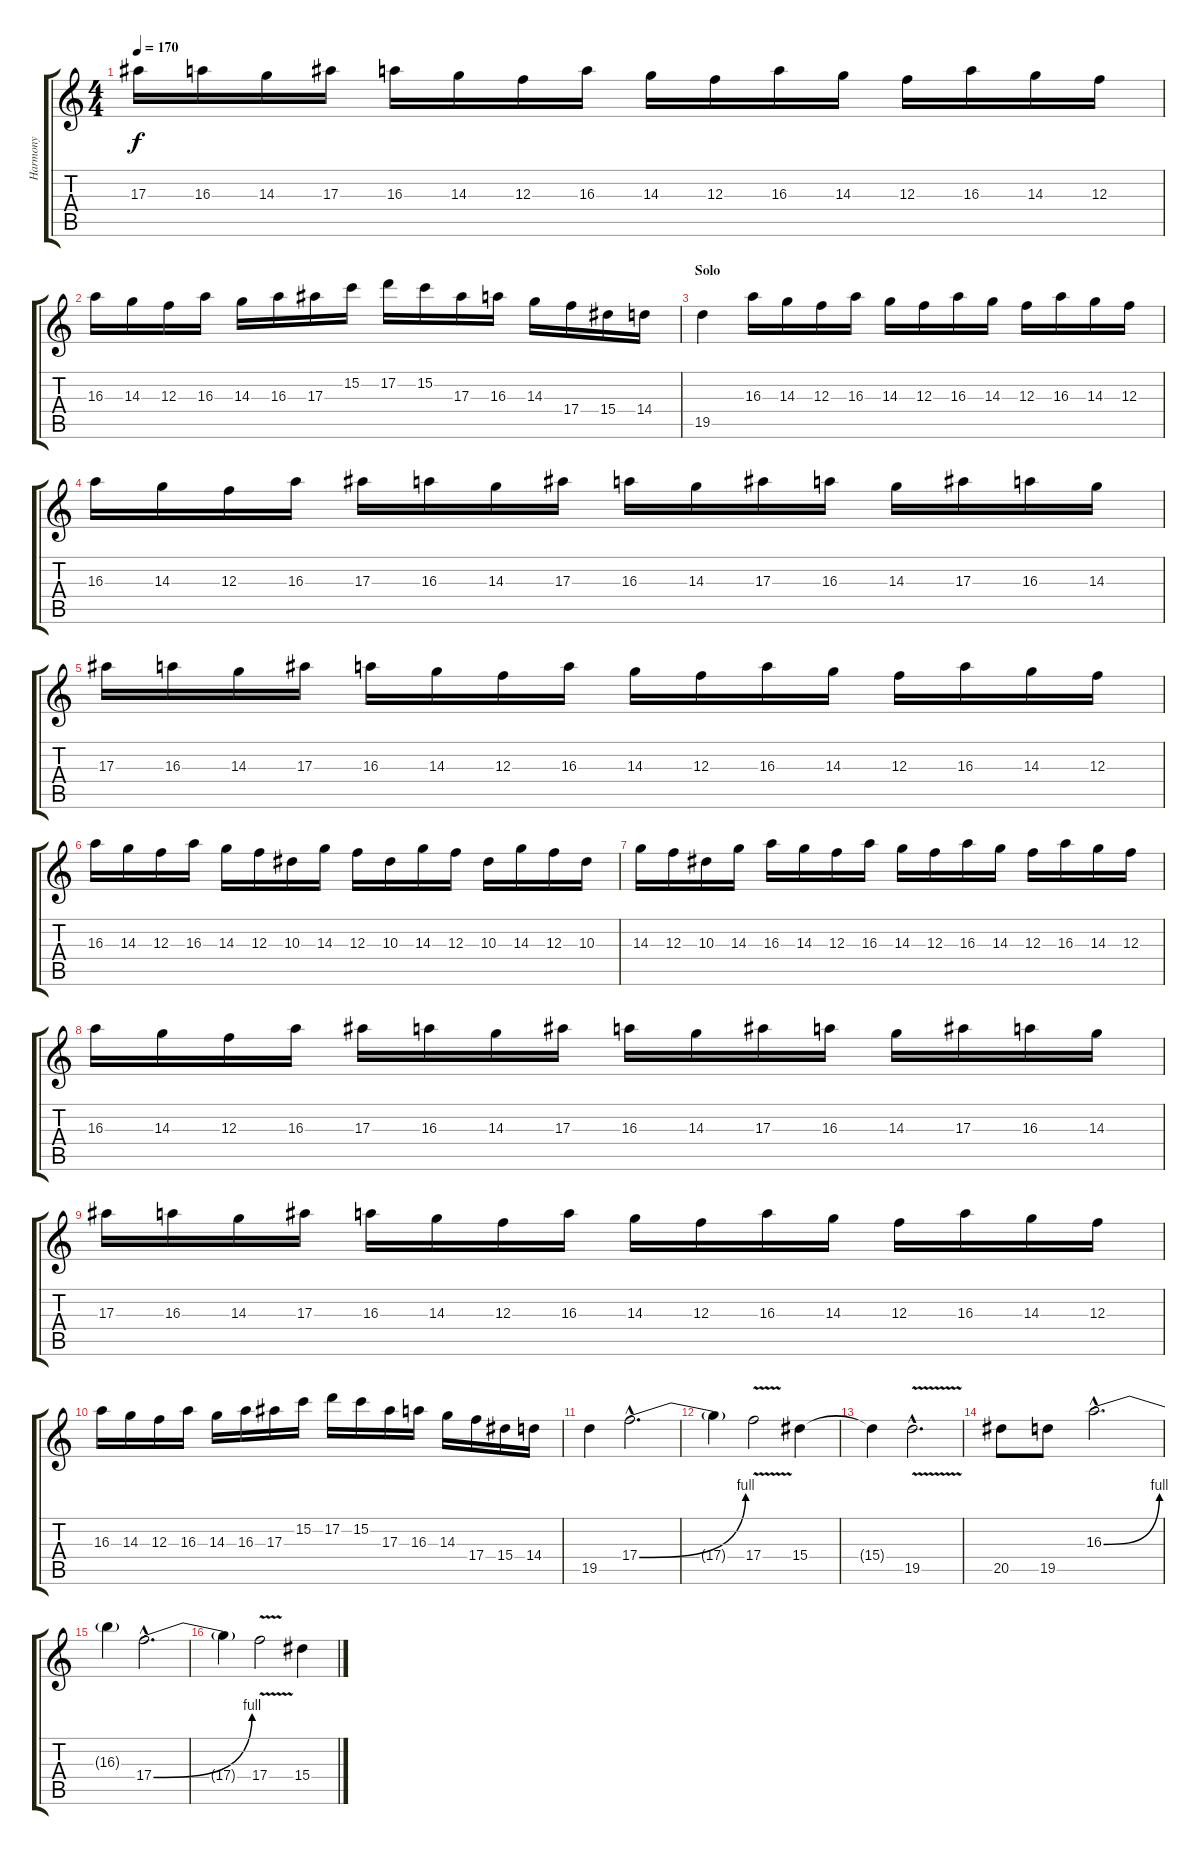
\track ("Harmony" "Harmony") {instrument overdrivenguitar}
\staff {score tabs}
\tuning (D4 A3 F3 C3 G2 D2) {hide}
\ts (4 4)
\tempo 170
\clef g2
\ks c
17.3.16{dy f} 16.3.16 14.3.16 17.3.16 16.3.16 14.3.16 12.3.16 16.3.16 14.3.16 12.3.16 16.3.16 14.3.16 12.3.16 16.3.16 14.3.16 12.3.16 |
16.3.16 14.3.16 12.3.16 16.3.16 14.3.16 16.3.16 17.3.16 15.2.16 17.2.16 15.2.16 17.3.16 16.3.16 14.3.16 17.4.16 15.4.16 14.4.16 |
\section ("" "Solo")
19.5.4 16.3.16 14.3.16 12.3.16 16.3.16 14.3.16 12.3.16 16.3.16 14.3.16 12.3.16 16.3.16 14.3.16 12.3.16 |
16.3.16 14.3.16 12.3.16 16.3.16 17.3.16 16.3.16 14.3.16 17.3.16 16.3.16 14.3.16 17.3.16 16.3.16 14.3.16 17.3.16 16.3.16 14.3.16 |
17.3.16 16.3.16 14.3.16 17.3.16 16.3.16 14.3.16 12.3.16 16.3.16 14.3.16 12.3.16 16.3.16 14.3.16 12.3.16 16.3.16 14.3.16 12.3.16 |
16.3.16 14.3.16 12.3.16 16.3.16 14.3.16 12.3.16 10.3.16 14.3.16 12.3.16 10.3.16 14.3.16 12.3.16 10.3.16 14.3.16 12.3.16 10.3.16 |
14.3.16 12.3.16 10.3.16 14.3.16 16.3.16 14.3.16 12.3.16 16.3.16 14.3.16 12.3.16 16.3.16 14.3.16 12.3.16 16.3.16 14.3.16 12.3.16 |
16.3.16 14.3.16 12.3.16 16.3.16 17.3.16 16.3.16 14.3.16 17.3.16 16.3.16 14.3.16 17.3.16 16.3.16 14.3.16 17.3.16 16.3.16 14.3.16 |
17.3.16 16.3.16 14.3.16 17.3.16 16.3.16 14.3.16 12.3.16 16.3.16 14.3.16 12.3.16 16.3.16 14.3.16 12.3.16 16.3.16 14.3.16 12.3.16 |
16.3.16 14.3.16 12.3.16 16.3.16 14.3.16 16.3.16 17.3.16 15.2.16 17.2.16 15.2.16 17.3.16 16.3.16 14.3.16 17.4.16 15.4.16 14.4.16 |
19.5.4 17.4{be (bend 0 0 60 4) hac}.2{d} |
17.4{t}.4 17.4{v}.2 15.4.4 |
15.4{t}.4 19.5{v hac}.2{d} |
20.5.8 19.5.8 16.3{be (bend 0 0 60 4) hac}.2{d} |
16.3{t}.4 17.4{be (bend 0 0 60 4) hac}.2{d} |
17.4{t}.4 17.4{v}.2 15.4.4
